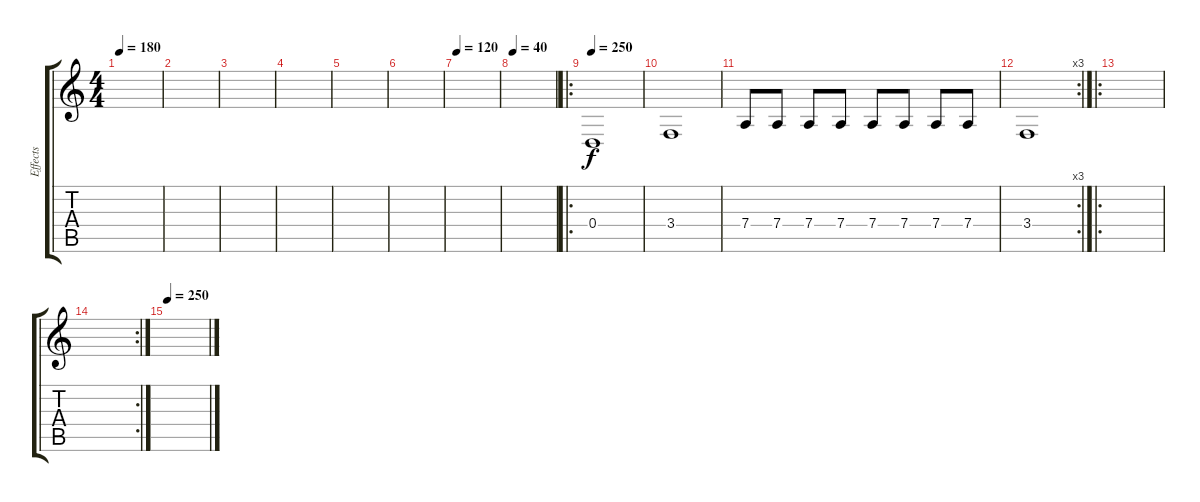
\track ("Effects" "Effects") {instrument fx2soundtrack}
\staff {score tabs}
\tuning (E4 B3 G3 D3 A2 E2) {hide}
\ts (4 4)
\tempo 180
\clef g2
\ks c
|
|
|
|
|
|
\tempo 120
|
\tempo 40
|
\ro
\tempo 250
0.4.1 |
3.4.1 |
7.4.8 7.4.8 7.4.8 7.4.8 7.4.8 7.4.8 7.4.8 7.4.8 |
\rc 3
3.4.1 |
\ro
|
\rc 2
|
\tempo 250
